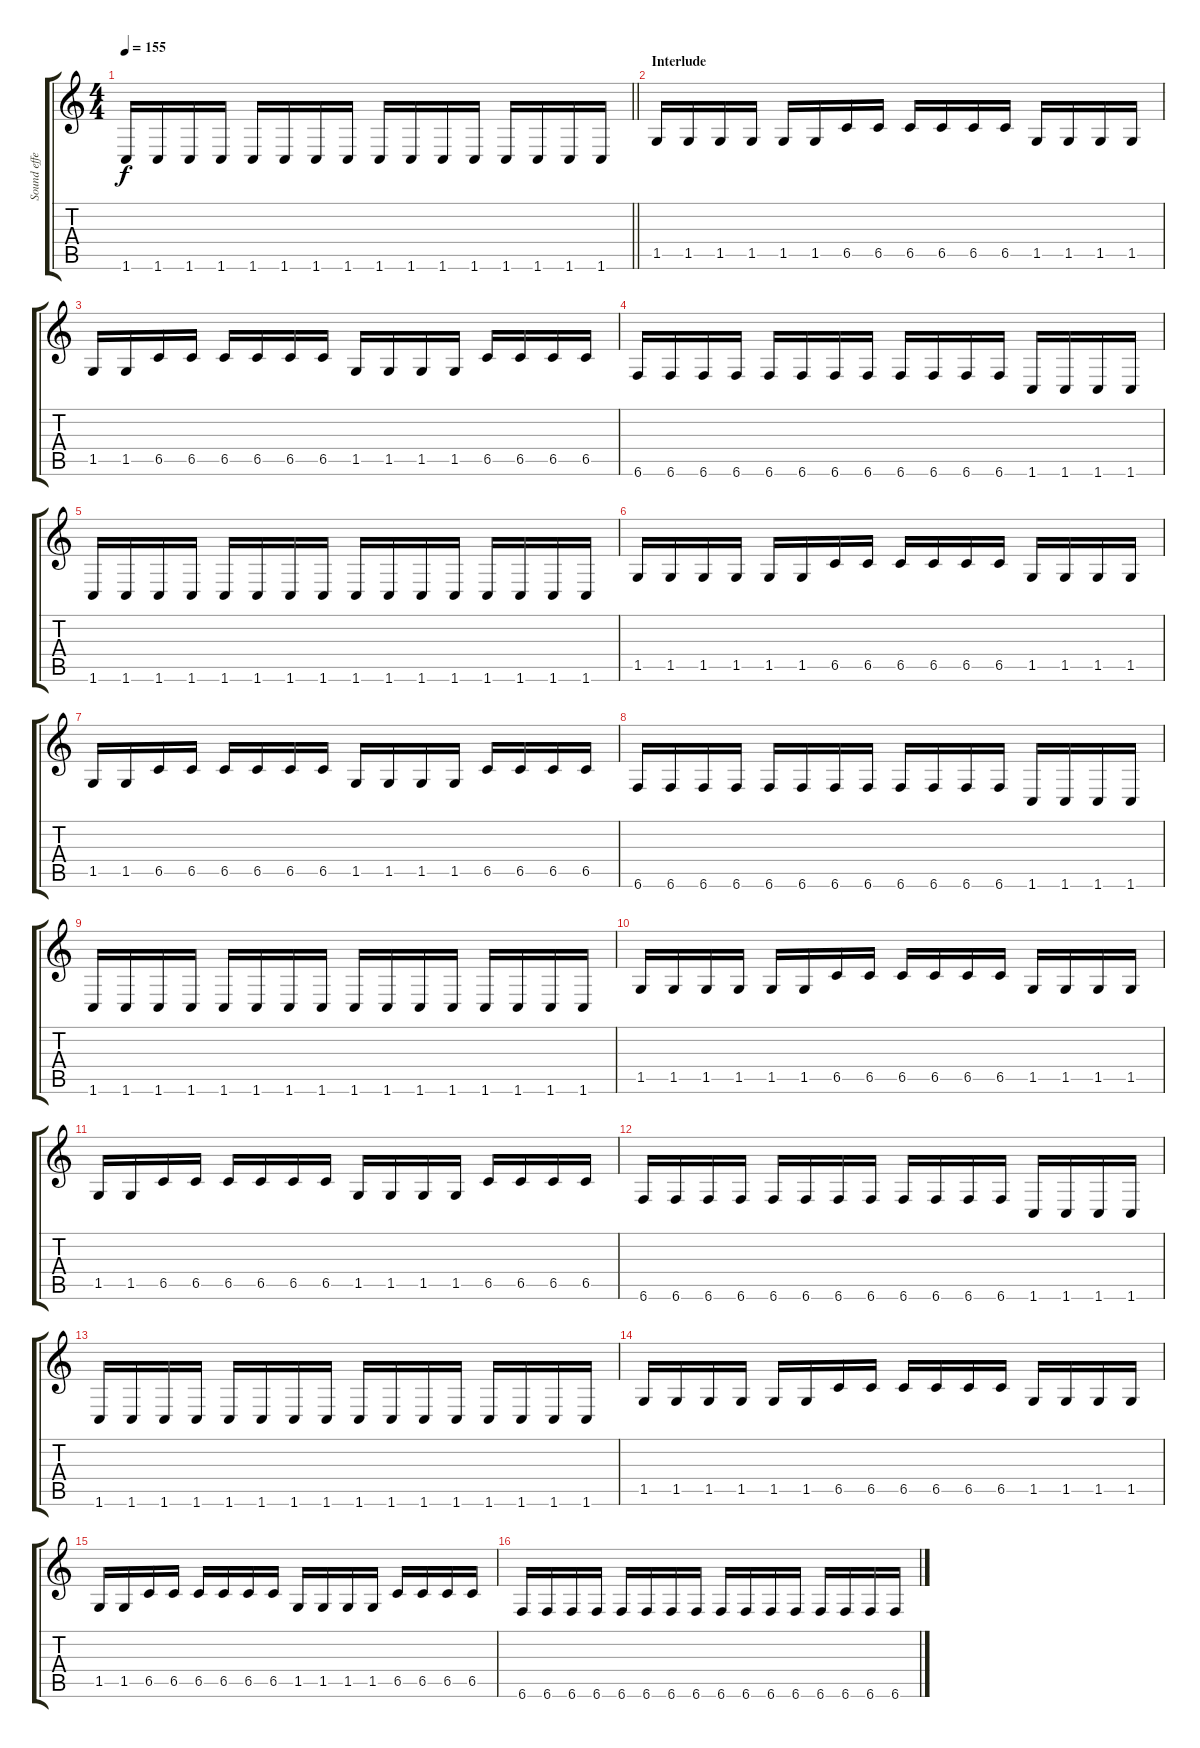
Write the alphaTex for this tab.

\track ("Sound effect" "Sound effe") {instrument distortionguitar}
\staff {score tabs}
\tuning (Db4 Ab3 E3 B2 Gb2 B1) {hide}
\ts (4 4)
\tempo 155
\clef g2
\barLineRight lightlight
\ks c
1.6.16{dy f} 1.6.16 1.6.16 1.6.16 1.6.16 1.6.16 1.6.16 1.6.16 1.6.16 1.6.16 1.6.16 1.6.16 1.6.16 1.6.16 1.6.16 1.6.16 |
\section ("" "Interlude")
1.5.16 1.5.16 1.5.16 1.5.16 1.5.16 1.5.16 6.5.16 6.5.16 6.5.16 6.5.16 6.5.16 6.5.16 1.5.16 1.5.16 1.5.16 1.5.16 |
1.5.16 1.5.16 6.5.16 6.5.16 6.5.16 6.5.16 6.5.16 6.5.16 1.5.16 1.5.16 1.5.16 1.5.16 6.5.16 6.5.16 6.5.16 6.5.16 |
6.6.16 6.6.16 6.6.16 6.6.16 6.6.16 6.6.16 6.6.16 6.6.16 6.6.16 6.6.16 6.6.16 6.6.16 1.6.16 1.6.16 1.6.16 1.6.16 |
1.6.16 1.6.16 1.6.16 1.6.16 1.6.16 1.6.16 1.6.16 1.6.16 1.6.16 1.6.16 1.6.16 1.6.16 1.6.16 1.6.16 1.6.16 1.6.16 |
1.5.16 1.5.16 1.5.16 1.5.16 1.5.16 1.5.16 6.5.16 6.5.16 6.5.16 6.5.16 6.5.16 6.5.16 1.5.16 1.5.16 1.5.16 1.5.16 |
1.5.16 1.5.16 6.5.16 6.5.16 6.5.16 6.5.16 6.5.16 6.5.16 1.5.16 1.5.16 1.5.16 1.5.16 6.5.16 6.5.16 6.5.16 6.5.16 |
6.6.16 6.6.16 6.6.16 6.6.16 6.6.16 6.6.16 6.6.16 6.6.16 6.6.16 6.6.16 6.6.16 6.6.16 1.6.16 1.6.16 1.6.16 1.6.16 |
1.6.16 1.6.16 1.6.16 1.6.16 1.6.16 1.6.16 1.6.16 1.6.16 1.6.16 1.6.16 1.6.16 1.6.16 1.6.16 1.6.16 1.6.16 1.6.16 |
1.5.16 1.5.16 1.5.16 1.5.16 1.5.16 1.5.16 6.5.16 6.5.16 6.5.16 6.5.16 6.5.16 6.5.16 1.5.16 1.5.16 1.5.16 1.5.16 |
1.5.16 1.5.16 6.5.16 6.5.16 6.5.16 6.5.16 6.5.16 6.5.16 1.5.16 1.5.16 1.5.16 1.5.16 6.5.16 6.5.16 6.5.16 6.5.16 |
6.6.16 6.6.16 6.6.16 6.6.16 6.6.16 6.6.16 6.6.16 6.6.16 6.6.16 6.6.16 6.6.16 6.6.16 1.6.16 1.6.16 1.6.16 1.6.16 |
1.6.16 1.6.16 1.6.16 1.6.16 1.6.16 1.6.16 1.6.16 1.6.16 1.6.16 1.6.16 1.6.16 1.6.16 1.6.16 1.6.16 1.6.16 1.6.16 |
1.5.16 1.5.16 1.5.16 1.5.16 1.5.16 1.5.16 6.5.16 6.5.16 6.5.16 6.5.16 6.5.16 6.5.16 1.5.16 1.5.16 1.5.16 1.5.16 |
1.5.16 1.5.16 6.5.16 6.5.16 6.5.16 6.5.16 6.5.16 6.5.16 1.5.16 1.5.16 1.5.16 1.5.16 6.5.16 6.5.16 6.5.16 6.5.16 |
6.6.16 6.6.16 6.6.16 6.6.16 6.6.16 6.6.16 6.6.16 6.6.16 6.6.16 6.6.16 6.6.16 6.6.16 6.6.16 6.6.16 6.6.16 6.6.16
